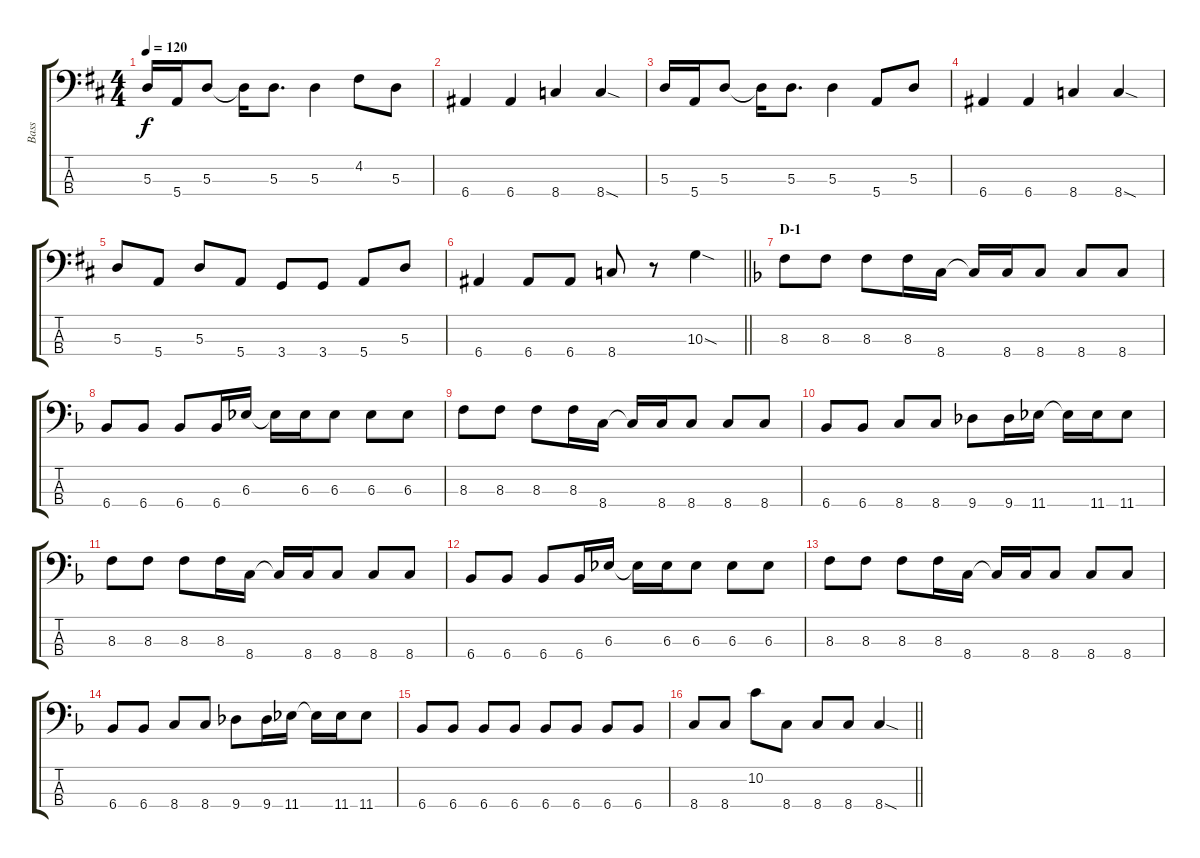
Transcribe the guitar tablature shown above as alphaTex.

\track ("Bass" "Bass") {instrument electricbassfinger}
\staff {score tabs}
\tuning (G2 D2 A1 E1) {hide}
\ts (4 4)
\tempo 120
\clef f4
\ks d
5.3.16{dy f} 5.4.16 5.3.8 5.3{t}.16 5.3.8{d} 5.3.4 4.2.8 5.3.8 |
6.4.4 6.4.4 8.4.4 8.4{sod}.4 |
5.3.16 5.4.16 5.3.8 5.3{t}.16 5.3.8{d} 5.3.4 5.4.8 5.3.8 |
6.4.4 6.4.4 8.4.4 8.4{sod}.4 |
5.3.8 5.4.8 5.3.8 5.4.8 3.4.8 3.4.8 5.4.8 5.3.8 |
\barLineRight lightlight
6.4.4 6.4.8 6.4.8 8.4.8 r.8 10.3{sod}.4 |
\section ("" "D-1")
\ks f
8.3.8 8.3.8 8.3.8 8.3.16 8.4.16 8.4{t}.16 8.4.16 8.4.8 8.4.8 8.4.8 |
6.4.8 6.4.8 6.4.8 6.4.16 6.3.16 6.3{t}.16 6.3.16 6.3.8 6.3.8 6.3.8 |
8.3.8 8.3.8 8.3.8 8.3.16 8.4.16 8.4{t}.16 8.4.16 8.4.8 8.4.8 8.4.8 |
6.4.8 6.4.8 8.4.8 8.4.8 9.4.8 9.4.16 11.4.16 11.4{t}.16 11.4.16 11.4.8 |
8.3.8 8.3.8 8.3.8 8.3.16 8.4.16 8.4{t}.16 8.4.16 8.4.8 8.4.8 8.4.8 |
6.4.8 6.4.8 6.4.8 6.4.16 6.3.16 6.3{t}.16 6.3.16 6.3.8 6.3.8 6.3.8 |
8.3.8 8.3.8 8.3.8 8.3.16 8.4.16 8.4{t}.16 8.4.16 8.4.8 8.4.8 8.4.8 |
6.4.8 6.4.8 8.4.8 8.4.8 9.4.8 9.4.16 11.4.16 11.4{t}.16 11.4.16 11.4.8 |
6.4.8 6.4.8 6.4.8 6.4.8 6.4.8 6.4.8 6.4.8 6.4.8 |
\barLineRight lightlight
8.4.8 8.4.8 10.2.8 8.4.8 8.4.8 8.4.8 8.4{sod}.4
